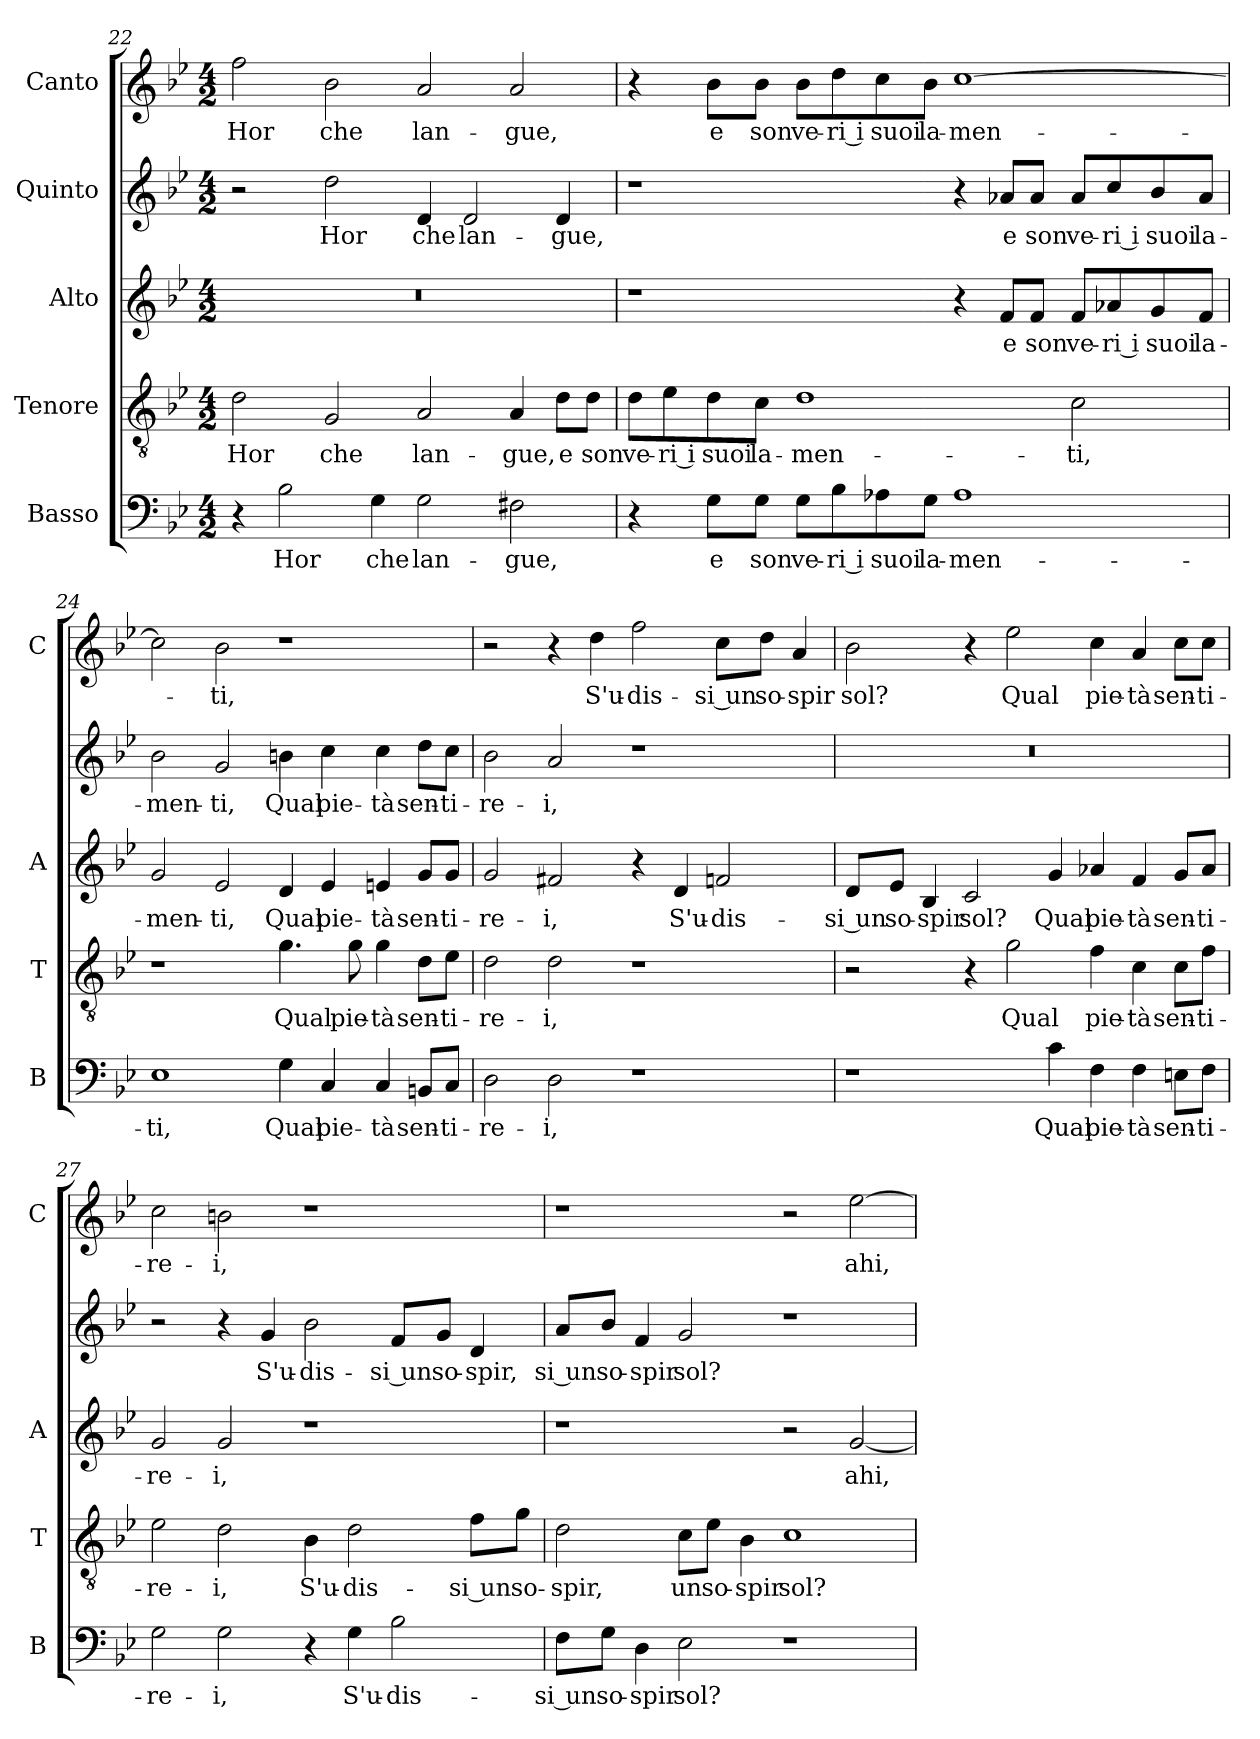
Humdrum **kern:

**kern	**text	**kern	**text	**kern	**text	**kern	**text	**kern	**text
*part5	*part5	*part4	*part4	*part3	*part3	*part2	*part2	*part1	*part1
*staff5	*staff5	*staff4	*staff4	*staff3	*staff3	*staff2	*staff2	*staff1	*staff1
*I"Basso	*	*I"Tenore	*	*I"Alto	*	*I"Quinto	*	*I"Canto	*
*I'B	*	*I'T	*	*I'A	*	*	*	*I'C	*
*clefF4	*	*clefGv2	*	*clefG2	*	*clefG2	*	*clefG2	*
*k[b-e-]	*	*k[b-e-]	*	*k[b-e-]	*	*k[b-e-]	*	*k[b-e-]	*
*B-:	*	*B-:	*	*B-:	*	*B-:	*	*B-:	*
*M4/2	*	*M4/2	*	*M4/2	*	*M4/2	*	*M4/2	*
=22	=22	=22	=22	=22	=22	=22	=22	=22	=22
!	!	!	!LO:LY:b	!	!	!	!	!	!LO:LY:b
4r	.	2d\	Hor	0r	.	2r	.	2ff\	Hor
!	!LO:LY:b	!	!	!	!	!	!	!	!
2B-\	Hor	.	.	.	.	.	.	.	.
!	!	!	!LO:LY:b	!	!	!	!LO:LY:b	!	!LO:LY:b
.	.	2G/	che	.	.	2dd\	Hor	2b-\	che
!	!LO:LY:b	!	!	!	!	!	!	!	!
4G\	che	.	.	.	.	.	.	.	.
!	!LO:LY:b	!	!LO:LY:b	!	!	!	!LO:LY:b	!	!LO:LY:b
2G\	lan-	2A/	lan-	.	.	4d/	che	2a/	lan-
!	!	!	!	!	!	!	!LO:LY:b	!	!
.	.	.	.	.	.	2d/	lan-	.	.
!	!LO:LY:b	!	!LO:LY:b	!	!	!	!	!	!LO:LY:b
2F#X\	-gue,	4A/	-gue,	.	.	.	.	2a/	-gue,
!	!	!	!LO:LY:b	!	!	!	!LO:LY:b	!	!
.	.	8d\L	e	.	.	4d/	-gue,	.	.
!	!	!	!LO:LY:b	!	!	!	!	!	!
.	.	8d\J	son	.	.	.	.	.	.
=23	=23	=23	=23	=23	=23	=23	=23	=23	=23
!	!	!	!LO:LY:b	!	!	!	!	!	!
4r	.	8d\L	ve-	1r	.	1r	.	4r	.
!	!	!	!LO:LY:b	!	!	!	!	!	!
.	.	8e-\	-ri i	.	.	.	.	.	.
!	!LO:LY:b	!	!LO:LY:b	!	!	!	!	!	!LO:LY:b
8G\L	e	8d\	suoi	.	.	.	.	8b-\L	e
!	!LO:LY:b	!	!LO:LY:b	!	!	!	!	!	!LO:LY:b
8G\J	son	8c\J	la-	.	.	.	.	8b-\J	son
!	!LO:LY:b	!	!LO:LY:b	!	!	!	!	!	!LO:LY:b
8G\L	ve-	1d	-men-	.	.	.	.	8b-\L	ve-
!	!LO:LY:b	!	!	!	!	!	!	!	!LO:LY:b
8B-\	-ri i	.	.	.	.	.	.	8dd\	-ri i
!	!LO:LY:b	!	!	!	!	!	!	!	!LO:LY:b
8A-X\	suoi	.	.	.	.	.	.	8cc\	suoi
!	!LO:LY:b	!	!	!	!	!	!	!	!LO:LY:b
8G\J	la-	.	.	.	.	.	.	8b-\J	la-
!	!LO:LY:b	!	!	!	!	!	!	!	!LO:LY:b
1A-	-men-	.	.	4r	.	4r	.	[1cc	-men-
!	!	!	!	!	!LO:LY:b	!	!LO:LY:b	!	!
.	.	.	.	8f/L	e	8a-X/L	e	.	.
!	!	!	!	!	!LO:LY:b	!	!LO:LY:b	!	!
.	.	.	.	8f/J	son	8a-/J	son	.	.
!	!	!	!LO:LY:b	!	!LO:LY:b	!	!LO:LY:b	!	!
.	.	2c\	-ti,	8f/L	ve-	8a-/L	ve-	.	.
!	!	!	!	!	!LO:LY:b	!	!LO:LY:b	!	!
.	.	.	.	8a-X/	-ri i	8cc/	-ri i	.	.
!	!	!	!	!	!LO:LY:b	!	!LO:LY:b	!	!
.	.	.	.	8g/	suoi	8b-/	suoi	.	.
!	!	!	!	!	!LO:LY:b	!	!LO:LY:b	!	!
.	.	.	.	8f/J	la-	8a-/J	la-	.	.
!!LO:PB:g=z
=24	=24	=24	=24	=24	=24	=24	=24	=24	=24
!	!LO:LY:b	!	!	!	!LO:LY:b	!	!LO:LY:b	!	!
1E-	-ti,	1r	.	2g/	-men-	2b-\	-men-	2cc\]	.
!	!	!	!	!	!LO:LY:b	!	!LO:LY:b	!	!LO:LY:b
.	.	.	.	2e-/	-ti,	2g/	-ti,	2b-\	-ti,
!	!LO:LY:b	!	!LO:LY:b	!	!LO:LY:b	!	!LO:LY:b	!	!
4G\	Qual	4.g\	Qual	4d/	Qual	4bn\	Qual	1r	.
!	!LO:LY:b	!	!	!	!LO:LY:b	!	!LO:LY:b	!	!
4C/	pie-	.	.	4e-/	pie-	4cc\	pie-	.	.
!	!	!	!LO:LY:b	!	!	!	!	!	!
.	.	8g\	pie-	.	.	.	.	.	.
!	!LO:LY:b	!	!LO:LY:b	!	!LO:LY:b	!	!LO:LY:b	!	!
4C/	-tà	4g\	-tà	4en/	-tà	4cc\	-tà	.	.
!	!LO:LY:b	!	!LO:LY:b	!	!LO:LY:b	!	!LO:LY:b	!	!
8BBn/L	sen-	8d\L	sen-	8g/L	sen-	8dd\L	sen-	.	.
!	!LO:LY:b	!	!LO:LY:b	!	!LO:LY:b	!	!LO:LY:b	!	!
8C/J	-ti-	8e-\J	-ti-	8g/J	-ti-	8cc\J	-ti-	.	.
=25	=25	=25	=25	=25	=25	=25	=25	=25	=25
!	!LO:LY:b	!	!LO:LY:b	!	!LO:LY:b	!	!LO:LY:b	!	!
2D\	-re-	2d\	-re-	2g/	-re-	2b-\	-re-	2r	.
!	!LO:LY:b	!	!LO:LY:b	!	!LO:LY:b	!	!LO:LY:b	!	!
2D\	-i,	2d\	-i,	2f#X/	-i,	2a/	-i,	4r	.
!	!	!	!	!	!	!	!	!	!LO:LY:b
.	.	.	.	.	.	.	.	4dd\	S'u-
!	!	!	!	!	!	!	!	!	!LO:LY:b
1r	.	1r	.	4r	.	1r	.	2ff\	-dis-
!	!	!	!	!	!LO:LY:b	!	!	!	!
.	.	.	.	4d/	S'u-	.	.	.	.
!	!	!	!	!	!LO:LY:b	!	!	!	!LO:LY:b
.	.	.	.	2fn/	-dis-	.	.	8cc\L	-si un
!	!	!	!	!	!	!	!	!	!LO:LY:b
.	.	.	.	.	.	.	.	8dd\J	so-
!	!	!	!	!	!	!	!	!	!LO:LY:b
.	.	.	.	.	.	.	.	4a/	-spir
=26	=26	=26	=26	=26	=26	=26	=26	=26	=26
!	!	!	!	!	!LO:LY:b	!	!	!	!LO:LY:b
1r	.	2r	.	8d/L	-si un	0r	.	2b-\	sol?
!	!	!	!	!	!LO:LY:b	!	!	!	!
.	.	.	.	8e-/J	so-	.	.	.	.
!	!	!	!	!	!LO:LY:b	!	!	!	!
.	.	.	.	4B-/	-spir	.	.	.	.
!	!	!	!	!	!LO:LY:b	!	!	!	!
.	.	4r	.	2c/	sol?	.	.	4r	.
!	!	!	!LO:LY:b	!	!	!	!	!	!LO:LY:b
.	.	2g\	Qual	.	.	.	.	2ee-\	Qual
!	!LO:LY:b	!	!	!	!LO:LY:b	!	!	!	!
4c\	Qual	.	.	4g/	Qual	.	.	.	.
!	!LO:LY:b	!	!LO:LY:b	!	!LO:LY:b	!	!	!	!LO:LY:b
4F\	pie-	4f\	pie-	4a-X/	pie-	.	.	4cc\	pie-
!	!LO:LY:b	!	!LO:LY:b	!	!LO:LY:b	!	!	!	!LO:LY:b
4F\	-tà	4c\	-tà	4f/	-tà	.	.	4a/	-tà
!	!LO:LY:b	!	!LO:LY:b	!	!LO:LY:b	!	!	!	!LO:LY:b
8En\L	sen-	8c\L	sen-	8g/L	sen-	.	.	8cc\L	sen-
!	!LO:LY:b	!	!LO:LY:b	!	!LO:LY:b	!	!	!	!LO:LY:b
8F\J	-ti-	8f\J	-ti-	8a-/J	-ti-	.	.	8cc\J	-ti-
!!LO:LB:g=z
=27	=27	=27	=27	=27	=27	=27	=27	=27	=27
!	!LO:LY:b	!	!LO:LY:b	!	!LO:LY:b	!	!	!	!LO:LY:b
2G\	-re-	2e-\	-re-	2g/	-re-	2r	.	2cc\	-re-
!	!LO:LY:b	!	!LO:LY:b	!	!LO:LY:b	!	!	!	!LO:LY:b
2G\	-i,	2d\	-i,	2g/	-i,	4r	.	2bn\	-i,
!	!	!	!	!	!	!	!LO:LY:b	!	!
.	.	.	.	.	.	4g/	S'u-	.	.
!	!	!	!LO:LY:b	!	!	!	!LO:LY:b	!	!
4r	.	4B-\	S'u-	1r	.	2b-\	-dis-	1r	.
!	!LO:LY:b	!	!LO:LY:b	!	!	!	!	!	!
4G\	S'u-	2d\	-dis-	.	.	.	.	.	.
!	!LO:LY:b	!	!	!	!	!	!LO:LY:b	!	!
2B-\	-dis-	.	.	.	.	8f/L	-si un	.	.
!	!	!	!	!	!	!	!LO:LY:b	!	!
.	.	.	.	.	.	8g/J	so-	.	.
!	!	!	!LO:LY:b	!	!	!	!LO:LY:b	!	!
.	.	8f\L	-si un	.	.	4d/	-spir,	.	.
!	!	!	!LO:LY:b	!	!	!	!	!	!
.	.	8g\J	so-	.	.	.	.	.	.
=28	=28	=28	=28	=28	=28	=28	=28	=28	=28
!	!LO:LY:b	!	!LO:LY:b	!	!	!	!LO:LY:b	!	!
8F\L	-si un	2d\	-spir,	1r	.	8a/L	si un	1r	.
!	!LO:LY:b	!	!	!	!	!	!LO:LY:b	!	!
8G\J	so-	.	.	.	.	8b-/J	so-	.	.
!	!LO:LY:b	!	!	!	!	!	!LO:LY:b	!	!
4D\	-spir	.	.	.	.	4f/	-spir	.	.
!	!LO:LY:b	!	!LO:LY:b	!	!	!	!LO:LY:b	!	!
2E-\	sol?	8c\L	un	.	.	2g/	sol?	.	.
!	!	!	!LO:LY:b	!	!	!	!	!	!
.	.	8e-\J	so-	.	.	.	.	.	.
!	!	!	!LO:LY:b	!	!	!	!	!	!
.	.	4B-\	-spir	.	.	.	.	.	.
!	!	!	!LO:LY:b	!	!	!	!	!	!
1r	.	1c	sol?	2r	.	1r	.	2r	.
!	!	!	!	!	!LO:LY:b	!	!	!	!LO:LY:b
.	.	.	.	[2g/	ahi,	.	.	[2ee-\	ahi,
=	=	=	=	=	=	=	=	=	=
*-	*-	*-	*-	*-	*-	*-	*-	*-	*-
